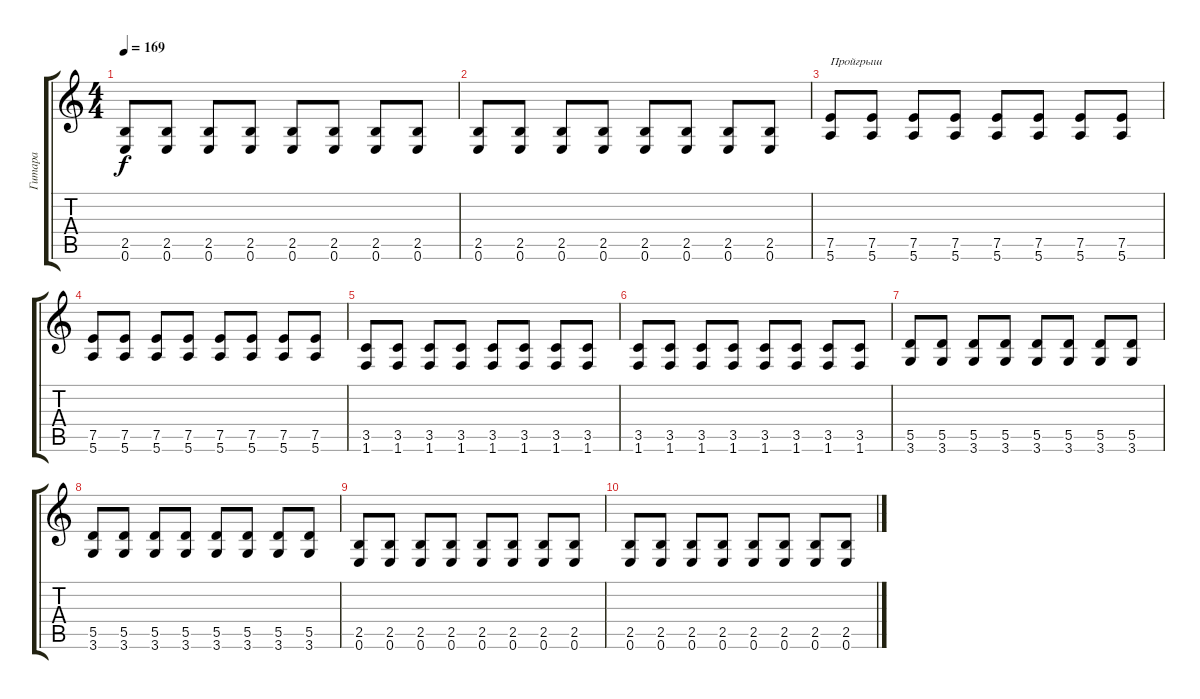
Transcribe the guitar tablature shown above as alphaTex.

\track ("Гитара" "Гитара") {instrument distortionguitar}
\staff {score tabs}
\tuning (E4 B3 G3 D3 A2 E2) {hide}
\ts (4 4)
\tempo 169
\clef g2
\ks c
(2.5 0.6).8{dy f} (2.5 0.6).8 (2.5 0.6).8 (2.5 0.6).8 (2.5 0.6).8 (2.5 0.6).8 (2.5 0.6).8 (2.5 0.6).8 |
(2.5 0.6).8 (2.5 0.6).8 (2.5 0.6).8 (2.5 0.6).8 (2.5 0.6).8 (2.5 0.6).8 (2.5 0.6).8 (2.5 0.6).8 |
(7.5 5.6).8{txt "Пройгрыш"} (7.5 5.6).8 (7.5 5.6).8 (7.5 5.6).8 (7.5 5.6).8 (7.5 5.6).8 (7.5 5.6).8 (7.5 5.6).8 |
(7.5 5.6).8 (7.5 5.6).8 (7.5 5.6).8 (7.5 5.6).8 (7.5 5.6).8 (7.5 5.6).8 (7.5 5.6).8 (7.5 5.6).8 |
(3.5 1.6).8 (3.5 1.6).8 (3.5 1.6).8 (3.5 1.6).8 (3.5 1.6).8 (3.5 1.6).8 (3.5 1.6).8 (3.5 1.6).8 |
(3.5 1.6).8 (3.5 1.6).8 (3.5 1.6).8 (3.5 1.6).8 (3.5 1.6).8 (3.5 1.6).8 (3.5 1.6).8 (3.5 1.6).8 |
(5.5 3.6).8 (5.5 3.6).8 (5.5 3.6).8 (5.5 3.6).8 (5.5 3.6).8 (5.5 3.6).8 (5.5 3.6).8 (5.5 3.6).8 |
(5.5 3.6).8 (5.5 3.6).8 (5.5 3.6).8 (5.5 3.6).8 (5.5 3.6).8 (5.5 3.6).8 (5.5 3.6).8 (5.5 3.6).8 |
(2.5 0.6).8 (2.5 0.6).8 (2.5 0.6).8 (2.5 0.6).8 (2.5 0.6).8 (2.5 0.6).8 (2.5 0.6).8 (2.5 0.6).8 |
(2.5 0.6).8 (2.5 0.6).8 (2.5 0.6).8 (2.5 0.6).8 (2.5 0.6).8 (2.5 0.6).8 (2.5 0.6).8 (2.5 0.6).8
